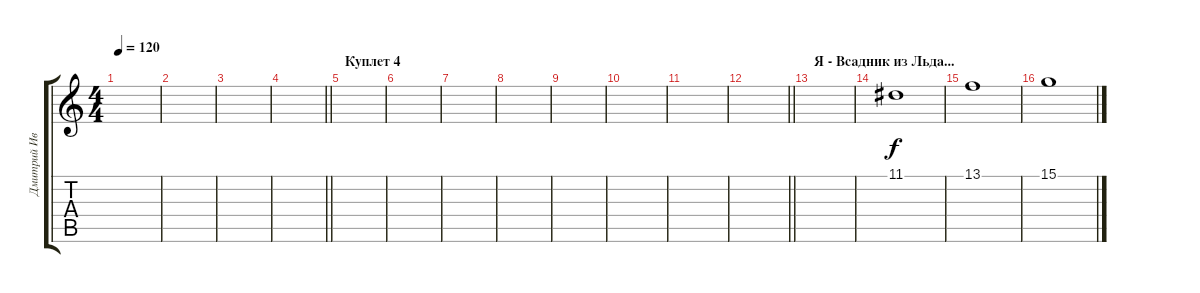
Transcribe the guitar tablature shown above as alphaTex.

\track ("Дмитрий Иванов        (Синтезатор)" "Дмитрий Ив") {instrument taikodrum}
\staff {score tabs}
\tuning (E4 B3 G3 D3 A2 E2) {hide}
\ts (4 4)
\tempo 120
\clef g2
\ks c
|
|
|
\barLineRight lightlight
|
\section ("" "Куплет 4")
|
|
|
|
|
|
|
\barLineRight lightlight
|
\section ("" "Я - Всадник из Льда...")
|
11.1.1 |
13.1.1 |
15.1.1
